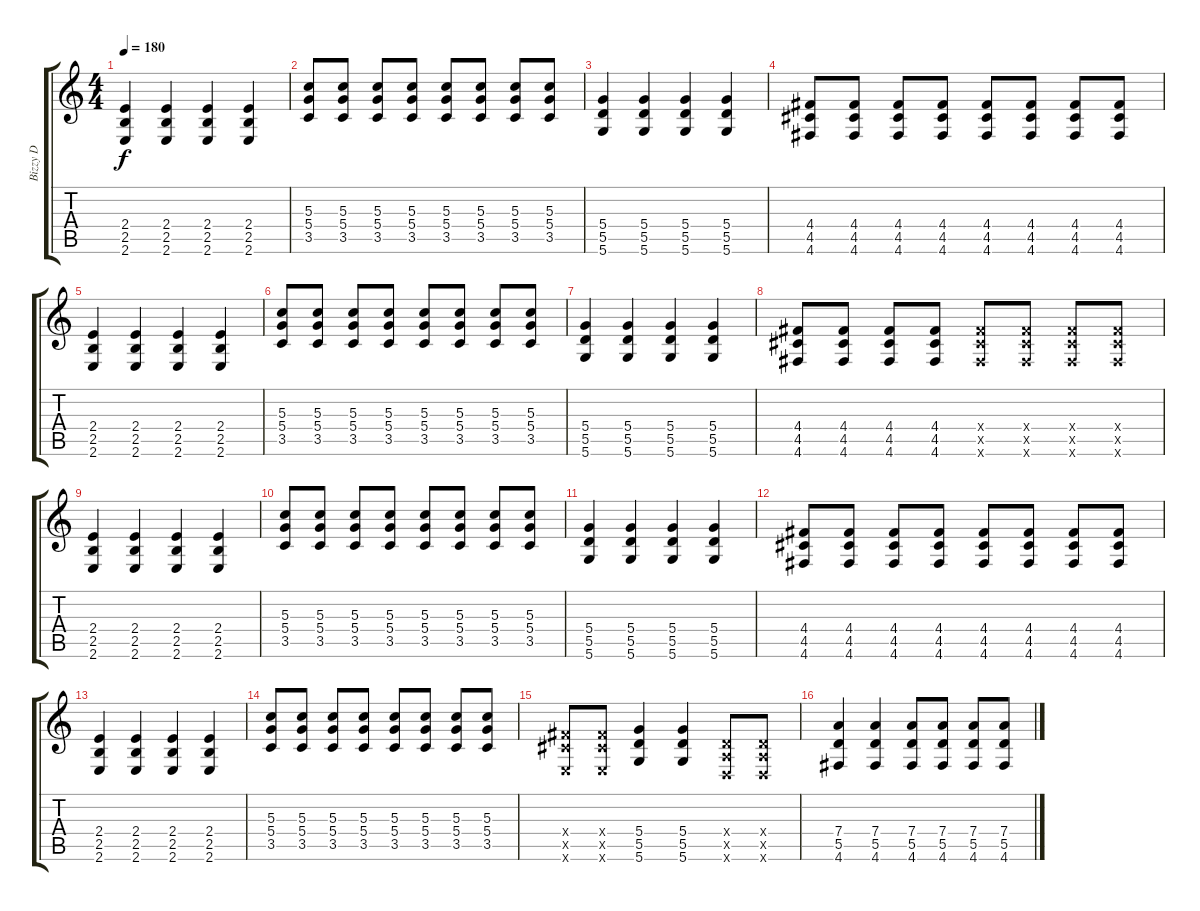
\track ("Bizzy D" "Bizzy D") {instrument distortionguitar}
\staff {score tabs}
\tuning (E4 B3 G3 D3 A2 D2) {hide}
\ts (4 4)
\tempo 180
\clef g2
\ks c
(2.4 2.5 2.6).4{dy f} (2.4 2.5 2.6).4 (2.4 2.5 2.6).4 (2.4 2.5 2.6).4 |
(5.3 5.4 3.5).8 (5.3 5.4 3.5).8 (5.3 5.4 3.5).8 (5.3 5.4 3.5).8 (5.3 5.4 3.5).8 (5.3 5.4 3.5).8 (5.3 5.4 3.5).8 (5.3 5.4 3.5).8 |
(5.4 5.5 5.6).4 (5.4 5.5 5.6).4 (5.4 5.5 5.6).4 (5.4 5.5 5.6).4 |
(4.4 4.5 4.6).8 (4.4 4.5 4.6).8 (4.4 4.5 4.6).8 (4.4 4.5 4.6).8 (4.4 4.5 4.6).8 (4.4 4.5 4.6).8 (4.4 4.5 4.6).8 (4.4 4.5 4.6).8 |
(2.4 2.5 2.6).4 (2.4 2.5 2.6).4 (2.4 2.5 2.6).4 (2.4 2.5 2.6).4 |
(5.3 5.4 3.5).8 (5.3 5.4 3.5).8 (5.3 5.4 3.5).8 (5.3 5.4 3.5).8 (5.3 5.4 3.5).8 (5.3 5.4 3.5).8 (5.3 5.4 3.5).8 (5.3 5.4 3.5).8 |
(5.4 5.5 5.6).4 (5.4 5.5 5.6).4 (5.4 5.5 5.6).4 (5.4 5.5 5.6).4 |
(4.4 4.5 4.6).8 (4.4 4.5 4.6).8 (4.4 4.5 4.6).8 (4.4 4.5 4.6).8 (4.4{x} 4.5{x} 4.6{x}).8 (4.4{x} 4.5{x} 4.6{x}).8 (4.4{x} 4.5{x} 4.6{x}).8 (4.4{x} 4.5{x} 4.6{x}).8 |
(2.4 2.5 2.6).4 (2.4 2.5 2.6).4 (2.4 2.5 2.6).4 (2.4 2.5 2.6).4 |
(5.3 5.4 3.5).8 (5.3 5.4 3.5).8 (5.3 5.4 3.5).8 (5.3 5.4 3.5).8 (5.3 5.4 3.5).8 (5.3 5.4 3.5).8 (5.3 5.4 3.5).8 (5.3 5.4 3.5).8 |
(5.4 5.5 5.6).4 (5.4 5.5 5.6).4 (5.4 5.5 5.6).4 (5.4 5.5 5.6).4 |
(4.4 4.5 4.6).8 (4.4 4.5 4.6).8 (4.4 4.5 4.6).8 (4.4 4.5 4.6).8 (4.4 4.5 4.6).8 (4.4 4.5 4.6).8 (4.4 4.5 4.6).8 (4.4 4.5 4.6).8 |
(2.4 2.5 2.6).4 (2.4 2.5 2.6).4 (2.4 2.5 2.6).4 (2.4 2.5 2.6).4 |
(5.3 5.4 3.5).8 (5.3 5.4 3.5).8 (5.3 5.4 3.5).8 (5.3 5.4 3.5).8 (5.3 5.4 3.5).8 (5.3 5.4 3.5).8 (5.3 5.4 3.5).8 (5.3 5.4 3.5).8 |
(4.4{x} 4.5{x} 2.6{x}).8 (4.4{x} 4.5{x} 2.6{x}).8 (5.4 5.5 5.6).4 (5.4 5.5 5.6).4 (0.4{x} 0.5{x} 0.6{x}).8 (0.4{x} 0.5{x} 0.6{x}).8 |
(7.4 5.5 4.6).4 (7.4 5.5 4.6).4 (7.4 5.5 4.6).8 (7.4 5.5 4.6).8 (7.4 5.5 4.6).8 (7.4 5.5 4.6).8
